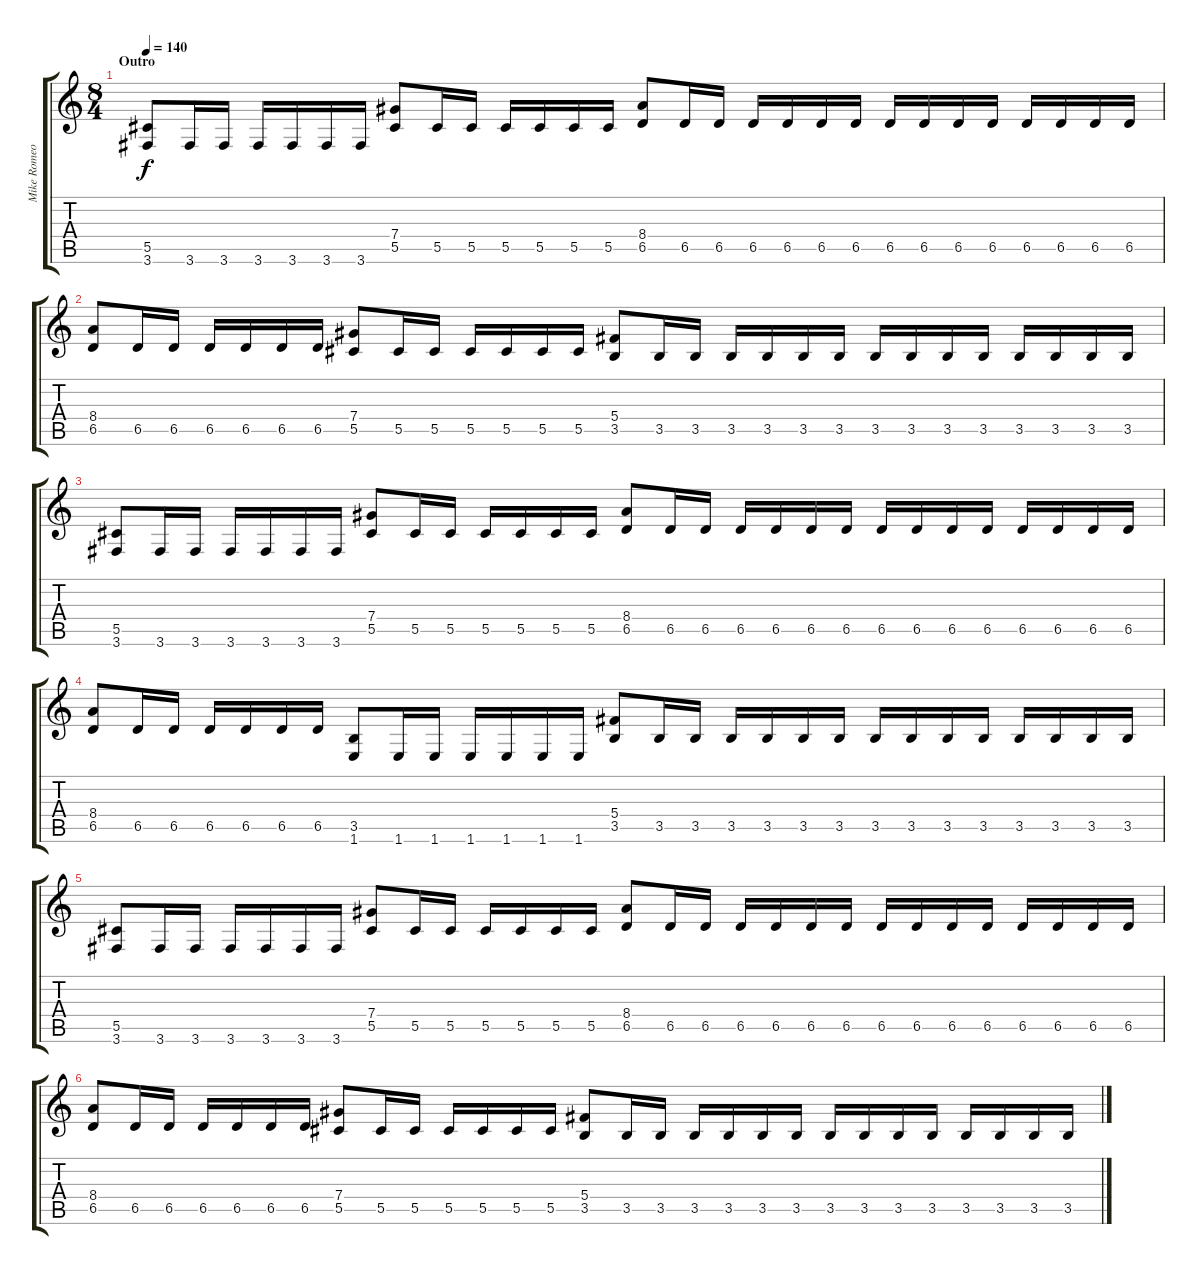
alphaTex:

\track ("Mike Romeo Backing Guitar" "Mike Romeo") {instrument overdrivenguitar}
\staff {score tabs}
\tuning (Eb4 Bb3 Gb3 Db3 Ab2 Eb2) {hide}
\ts (8 4)
\section ("" "Outro")
\tempo 140
\clef g2
\ks c
(5.5 3.6).8{dy f} 3.6.16 3.6.16 3.6.16 3.6.16 3.6.16 3.6.16 (7.4 5.5).8 5.5.16 5.5.16 5.5.16 5.5.16 5.5.16 5.5.16 (8.4 6.5).8 6.5.16 6.5.16 6.5.16 6.5.16 6.5.16 6.5.16 6.5.16 6.5.16 6.5.16 6.5.16 6.5.16 6.5.16 6.5.16 6.5.16 |
(8.4 6.5).8 6.5.16 6.5.16 6.5.16 6.5.16 6.5.16 6.5.16 (7.4 5.5).8 5.5.16 5.5.16 5.5.16 5.5.16 5.5.16 5.5.16 (5.4 3.5).8 3.5.16 3.5.16 3.5.16 3.5.16 3.5.16 3.5.16 3.5.16 3.5.16 3.5.16 3.5.16 3.5.16 3.5.16 3.5.16 3.5.16 |
(5.5 3.6).8 3.6.16 3.6.16 3.6.16 3.6.16 3.6.16 3.6.16 (7.4 5.5).8 5.5.16 5.5.16 5.5.16 5.5.16 5.5.16 5.5.16 (8.4 6.5).8 6.5.16 6.5.16 6.5.16 6.5.16 6.5.16 6.5.16 6.5.16 6.5.16 6.5.16 6.5.16 6.5.16 6.5.16 6.5.16 6.5.16 |
(8.4 6.5).8 6.5.16 6.5.16 6.5.16 6.5.16 6.5.16 6.5.16 (3.5 1.6).8 1.6.16 1.6.16 1.6.16 1.6.16 1.6.16 1.6.16 (5.4 3.5).8 3.5.16 3.5.16 3.5.16 3.5.16 3.5.16 3.5.16 3.5.16 3.5.16 3.5.16 3.5.16 3.5.16 3.5.16 3.5.16 3.5.16 |
(5.5 3.6).8 3.6.16 3.6.16 3.6.16 3.6.16 3.6.16 3.6.16 (7.4 5.5).8 5.5.16 5.5.16 5.5.16 5.5.16 5.5.16 5.5.16 (8.4 6.5).8 6.5.16 6.5.16 6.5.16 6.5.16 6.5.16 6.5.16 6.5.16 6.5.16 6.5.16 6.5.16 6.5.16 6.5.16 6.5.16 6.5.16 |
(8.4 6.5).8 6.5.16 6.5.16 6.5.16 6.5.16 6.5.16 6.5.16 (7.4 5.5).8 5.5.16 5.5.16 5.5.16 5.5.16 5.5.16 5.5.16 (5.4 3.5).8 3.5.16 3.5.16 3.5.16 3.5.16 3.5.16 3.5.16 3.5.16 3.5.16 3.5.16 3.5.16 3.5.16 3.5.16 3.5.16 3.5.16
